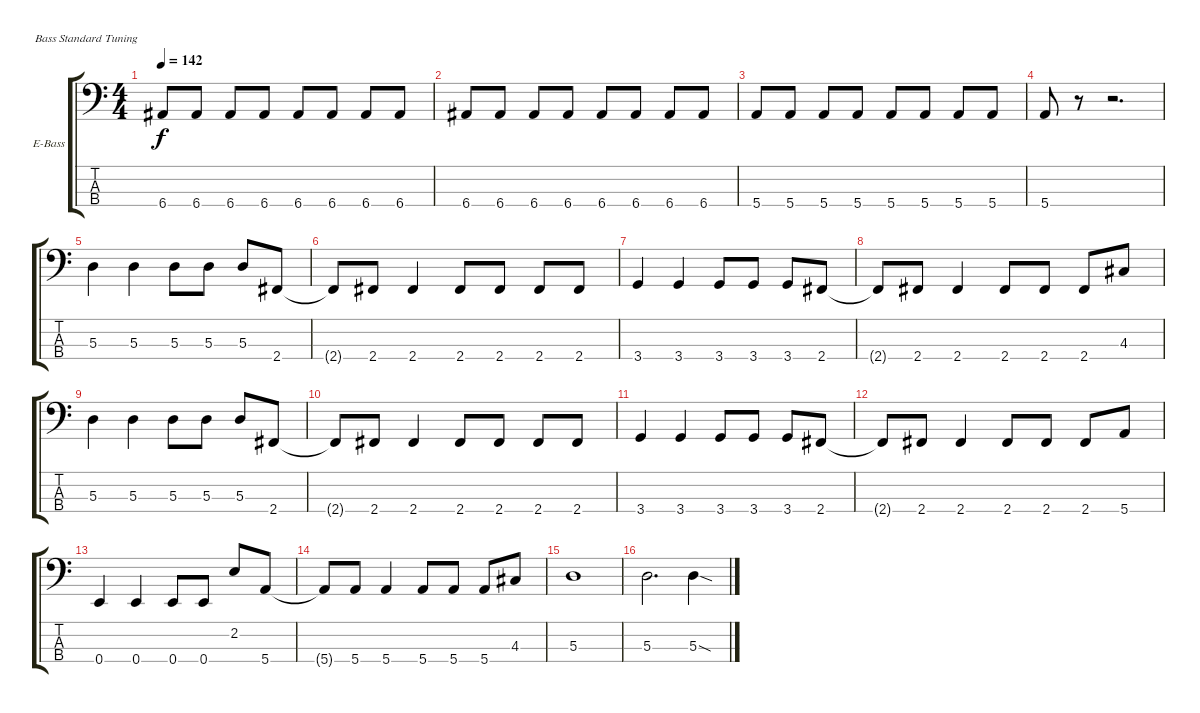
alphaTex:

\bracketExtendMode groupsimilarinstruments
\firstSystemTrackNameOrientation horizontal
\otherSystemsTrackNameOrientation horizontal
\track ("Bass" "E-Bass") {instrument electricbassfinger}
\staff {score tabs}
\tuning (G2 D2 A1 E1)
\ts (4 4)
\tempo 142
\clef f4
\ks c
6.4.8{dy f} 6.4.8 6.4.8 6.4.8 6.4.8 6.4.8 6.4.8 6.4.8 |
6.4.8 6.4.8 6.4.8 6.4.8 6.4.8 6.4.8 6.4.8 6.4.8 |
5.4.8 5.4.8 5.4.8 5.4.8 5.4.8 5.4.8 5.4.8 5.4.8 |
5.4.8 r.8 r.2{d} |
5.3.4 5.3.4 5.3.8 5.3.8 5.3.8 2.4.8 |
2.4{t}.8 2.4.8 2.4.4 2.4.8 2.4.8 2.4.8 2.4.8 |
3.4.4 3.4.4 3.4.8 3.4.8 3.4.8 2.4.8 |
2.4{t}.8 2.4.8 2.4.4 2.4.8 2.4.8 2.4.8 4.3.8 |
5.3.4 5.3.4 5.3.8 5.3.8 5.3.8 2.4.8 |
2.4{t}.8 2.4.8 2.4.4 2.4.8 2.4.8 2.4.8 2.4.8 |
3.4.4 3.4.4 3.4.8 3.4.8 3.4.8 2.4.8 |
2.4{t}.8 2.4.8 2.4.4 2.4.8 2.4.8 2.4.8 5.4.8 |
0.4.4 0.4.4 0.4.8 0.4.8 2.2.8 5.4.8 |
5.4{t}.8 5.4.8 5.4.4 5.4.8 5.4.8 5.4.8 4.3.8 |
5.3.1 |
5.3.2{d} 5.3{sod}.4
